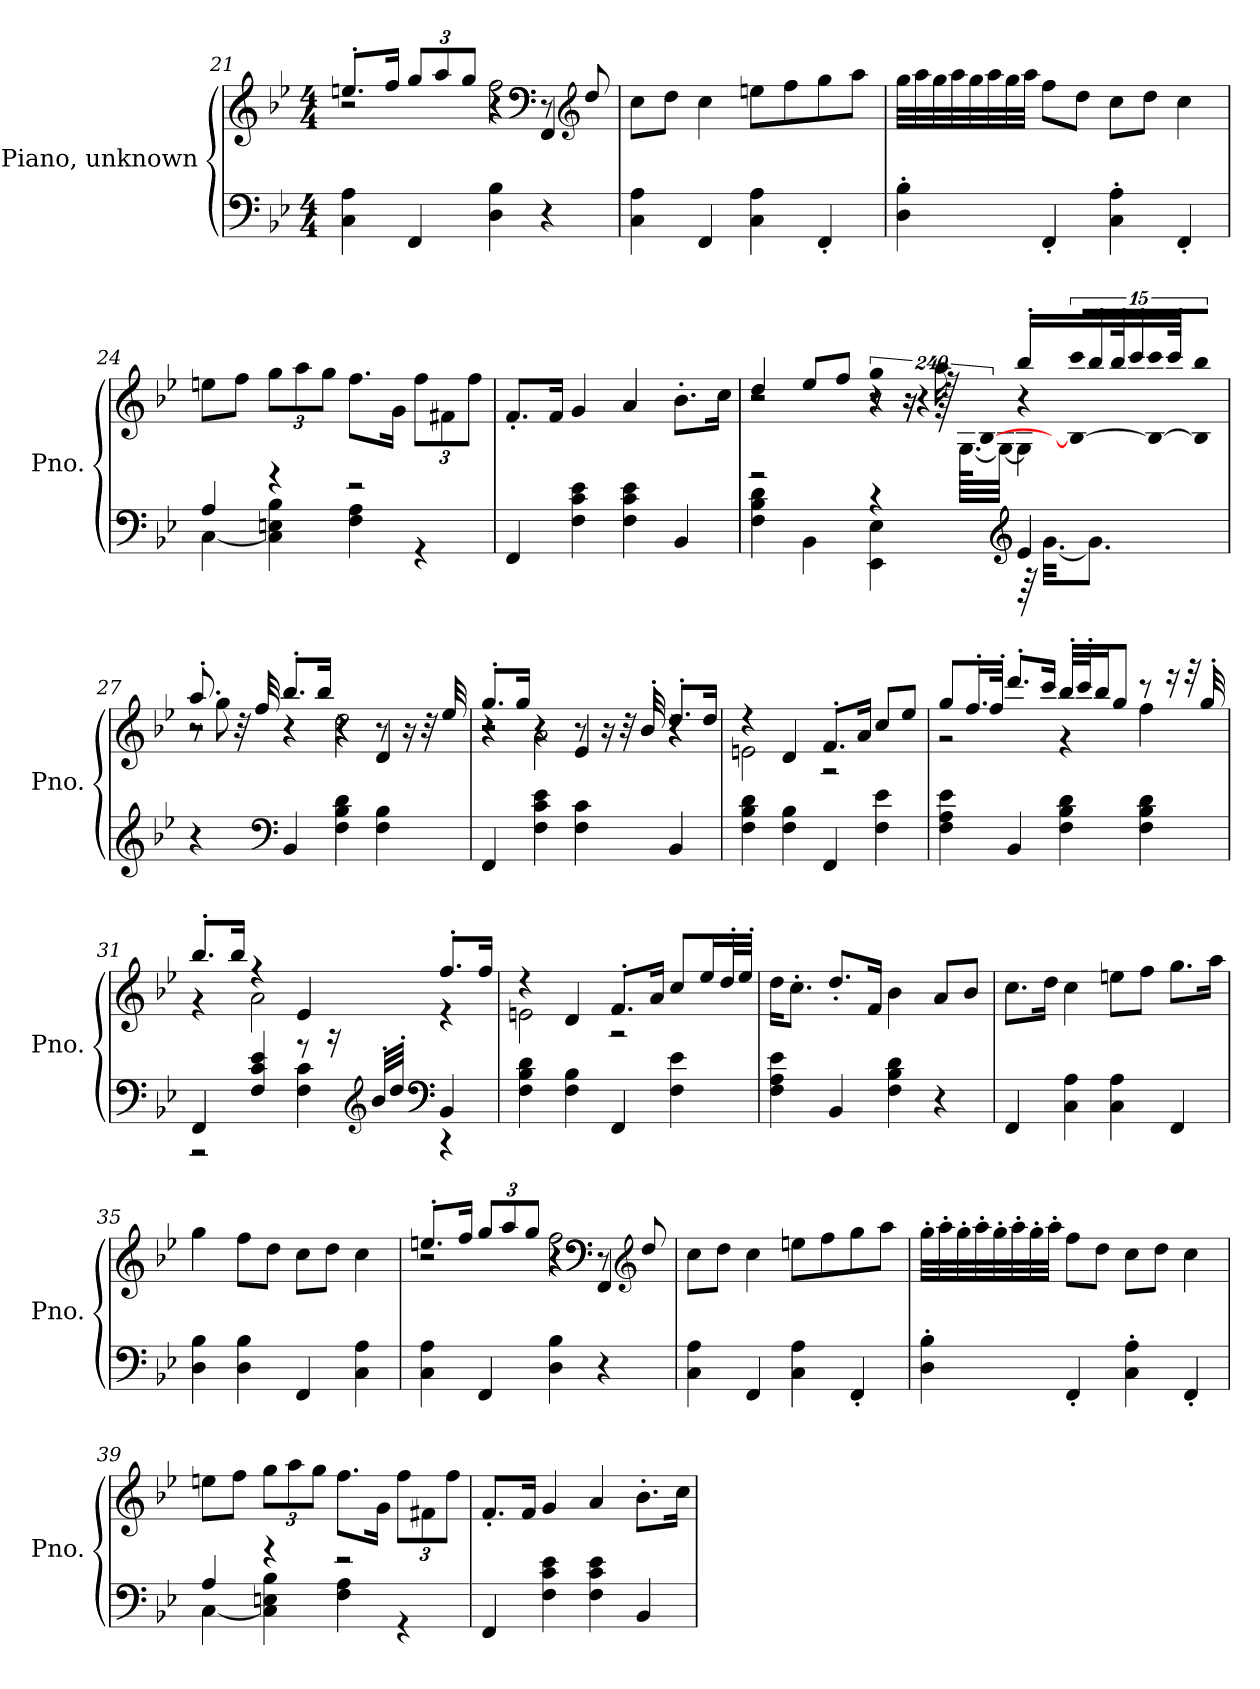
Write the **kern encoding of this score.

**kern	**kern
*part1	*part1
*staff2	*staff1
*I"Piano, unknown	*
*I'Pno.	*
*clefF4	*clefG2
*k[b-e-]	*k[b-e-]
*M4/4	*M4/4
=21	=21
*	*^
*	*	*^
4C\ 4A\	8.een'/L	2r	2r
.	16ff/Jk	.	.
*	*Xbrackettup	*	*
4FF/	12gg/L	.	.
.	12aa/	.	.
.	12gg/J	.	.
4D\ 4B-\	4r	2ff\	4r
*	*clefF4	*	*
4r	8r	.	4FF/
*	*clefG2	*	*
.	8dd/	.	.
*	*v	*v	*v
!!LO:LB:g=z
=22	=22
4C\ 4A\	8cc\L
.	8dd\J
4FF/	4cc\
4C\ 4A\	8een\L
.	8ff\
4FF'/	8gg\
.	8aa\J
=23	=23
4D\' 4B-\'	32gg\LLL
.	32aa\
.	32gg\
.	32aa\
.	32gg\
.	32aa\
.	32gg\
.	32aa\JJJ
4FF'/	8ff\L
.	8dd\J
4C\' 4A\'	8cc\L
.	8dd\J
4FF'/	4cc\
=24	=24
*^	*
4A/	[4C\	8een\L
.	.	8ff\J
4r	4C\] 4En\ 4B-\	12gg\L
.	.	12aa\
.	.	12gg\J
2r	4F\ 4A\	8.ff\L
.	.	16g\Jk
.	4r	12ff\L
.	.	12f#X\
.	.	12ff\J
*v	*v	*
=25	=25
4FF/	8.f'/L
.	16f/Jk
4F\ 4c\ 4e-\	4g/
4F\ 4c\ 4e-\	4a/
4BB-/	8.b-'\L
.	16cc\Jk
!!LO:LB:g=z
=26	=26
*^	*^
*	*	*	*^
*	*	*	*	*^
2r	4F\ 4B-\ 4d\	2r	2r	4dd/	2r
.	4BB-\	.	.	8ee-/L	.
.	.	.	.	8ff/J	.
*	*	*	*	*brackettup	*
!	!	!	!	!LO:N:vis=8	!
4r	4EE-\ 4E-\	4r	8r	960%137gg/	8r
.	.	.	16r	.	16r
!	!	!	!	!LO:N:vis=16	!
.	.	.	.	1920%137r	.
.	.	.	16aa\	.	128r
.	.	.	.	.	[64.G\KLLL
!	!	!	!	!LO:N:vis=16	!
.	.	.	.	[1920%137B-/	.
.	.	.	.	.	32G\JJJ_
*clefG2	*	*	*	*	*
4e-/	64r	16bb-'/LL	4r	.	4G\]
.	[32.g\KKL	.	.	.	.
.	.	.	.	1920ryy	.
!	!	!	!	!LO:N:vis=16	!
.	.	.	.	1920%137B-/_ 1920%137ccc/LL	.
.	8.g\J]	16bb-'/	.	.	.
!	!	!	!	!LO:N:vis=16	!
.	.	.	.	1920%137B-/_ 1920%137ccc/	.
.	.	32bb-'/K	.	.	.
.	.	16ccc'/	.	.	.
!	!	!	!	!LO:N:vis=16	!
.	.	.	.	1920%137B-/] 1920%137bb-/JJ	.
.	.	32ccc'/JJk	.	.	.
*v	*v	*	*	*	*
*	*	*	*v	*v
=27	=27	=27	=27
4r	8.aa'/	8r	2r
.	.	8gg\	.
.	32r	.	.
.	32ff/	.	.
*clefF4	*	*	*
4BB-/	8.bb-'/L	4r	.
.	16bb-/Jk	.	.
4F\ 4B-\ 4d\	4r	2dd\	4r
4F\ 4B-\	8r	.	4d/
.	16r	.	.
.	32r	.	.
.	32ee-/	.	.
!!LO:LB:g=z	!!	!!
=28	=28	=28	=28
4FF/	8.gg'/L	4r	2r
.	16gg/Jk	.	.
4F\ 4c\ 4e-\	4r	2a\	.
4F\ 4c\	8r	.	4e-/
.	16r	.	.
.	32r	.	.
.	32b-'/	.	.
4BB-/	8.dd'/L	4r	4r
.	16dd/Jk	.	.
*	*	*v	*v
=29	=29	=29
4F\ 4B-\ 4d\	4r	2en\
4F\ 4B-\	4d/	.
4FF/	8.f'/L	2r
.	16a/Jk	.
4F\ 4e-\	8cc/L	.
.	8ee-/J	.
=30	=30	=30
4F\ 4A\ 4e-\	8gg/L	2r
.	16.ff'/L	.
.	32ff'/JJk	.
4BB-/	8.ddd'/L	.
.	16ccc/Jk	.
4F\ 4B-\ 4d\	32bb-'/LLL	4r
.	32ccc'/J	.
.	16bb-/J	.
.	8gg/J	.
4F\ 4B-\ 4d\	8r	4ff\
.	16r	.
.	32r	.
.	32gg'/	.
!!LO:LB:g=z	!!
=31	=31	=31
*^	*	*
4FF/	2r	8.bb-'/L	4r
.	.	16bb-/Jk	.
4F/ 4c/ 4e-/	.	4r	2a\
8r	4F\ 4c\	4e-/	.
16r	.	.	.
*clefG2	*	*	*
32b-'/LLL	.	.	.
32dd'/JJJ	.	.	.
*clefF4	*	*	*
4BB-/	4r	8.ff'/L	4r
.	.	16ff/Jk	.
*v	*v	*	*
=32	=32	=32
4F\ 4B-\ 4d\	4r	2en\
4F\ 4B-\	4d/	.
4FF/	8.f'/L	2r
.	16a/Jk	.
4F\ 4e-\	8cc/L	.
.	16ee-/L	.
.	32dd'/L	.
.	32ee-'/JJJ	.
*	*v	*v
=33	=33
4F\ 4A\ 4e-\	16dd\KL
.	8.cc'\J
4BB-/	8.dd'/L
.	16f/Jk
4F\ 4B-\ 4d\	4b-\
4r	8a/L
.	8b-/J
=34	=34
4FF/	8.cc\L
.	16dd\Jk
4C\ 4A\	4cc\
4C\ 4A\	8een\L
.	8ff\J
4FF/	8.gg\L
.	16aa\Jk
!!LO:LB:g=z
=35	=35
4D\ 4B-\	4gg\
4D\ 4B-\	8ff\L
.	8dd\J
4FF/	8cc\L
.	8dd\J
4C\ 4A\	4cc\
=36	=36
*	*^
*	*	*^
4C\ 4A\	8.een'/L	2r	2r
.	16ff/Jk	.	.
*	*Xbrackettup	*	*
4FF/	12gg/L	.	.
.	12aa/	.	.
.	12gg/J	.	.
4D\ 4B-\	4r	2ff\	4r
*	*clefF4	*	*
4r	8r	.	4FF/
*	*clefG2	*	*
.	8dd/	.	.
*	*v	*v	*v
=37	=37
4C\ 4A\	8cc\L
.	8dd\J
4FF/	4cc\
4C\ 4A\	8een\L
.	8ff\
4FF'/	8gg\
.	8aa\J
=38	=38
4D\' 4B-\'	32gg'\LLL
.	32aa'\
.	32gg'\
.	32aa'\
.	32gg'\
.	32aa'\
.	32gg'\
.	32aa'\JJJ
4FF'/	8ff\L
.	8dd\J
4C\' 4A\'	8cc\L
.	8dd\J
4FF'/	4cc\
!!LO:PB:g=z
=39	=39
*^	*
4A/	[4C\	8een\L
.	.	8ff\J
4r	4C\] 4En\ 4B-\	12gg\L
.	.	12aa\
.	.	12gg\J
2r	4F\ 4A\	8.ff\L
.	.	16g\Jk
.	4r	12ff\L
.	.	12f#X\
.	.	12ff\J
*v	*v	*
=40	=40
4FF/	8.f'/L
.	16f/Jk
4F\ 4c\ 4e-\	4g/
4F\ 4c\ 4e-\	4a/
4BB-/	8.b-'\L
.	16cc\Jk
=	=
*-	*-
